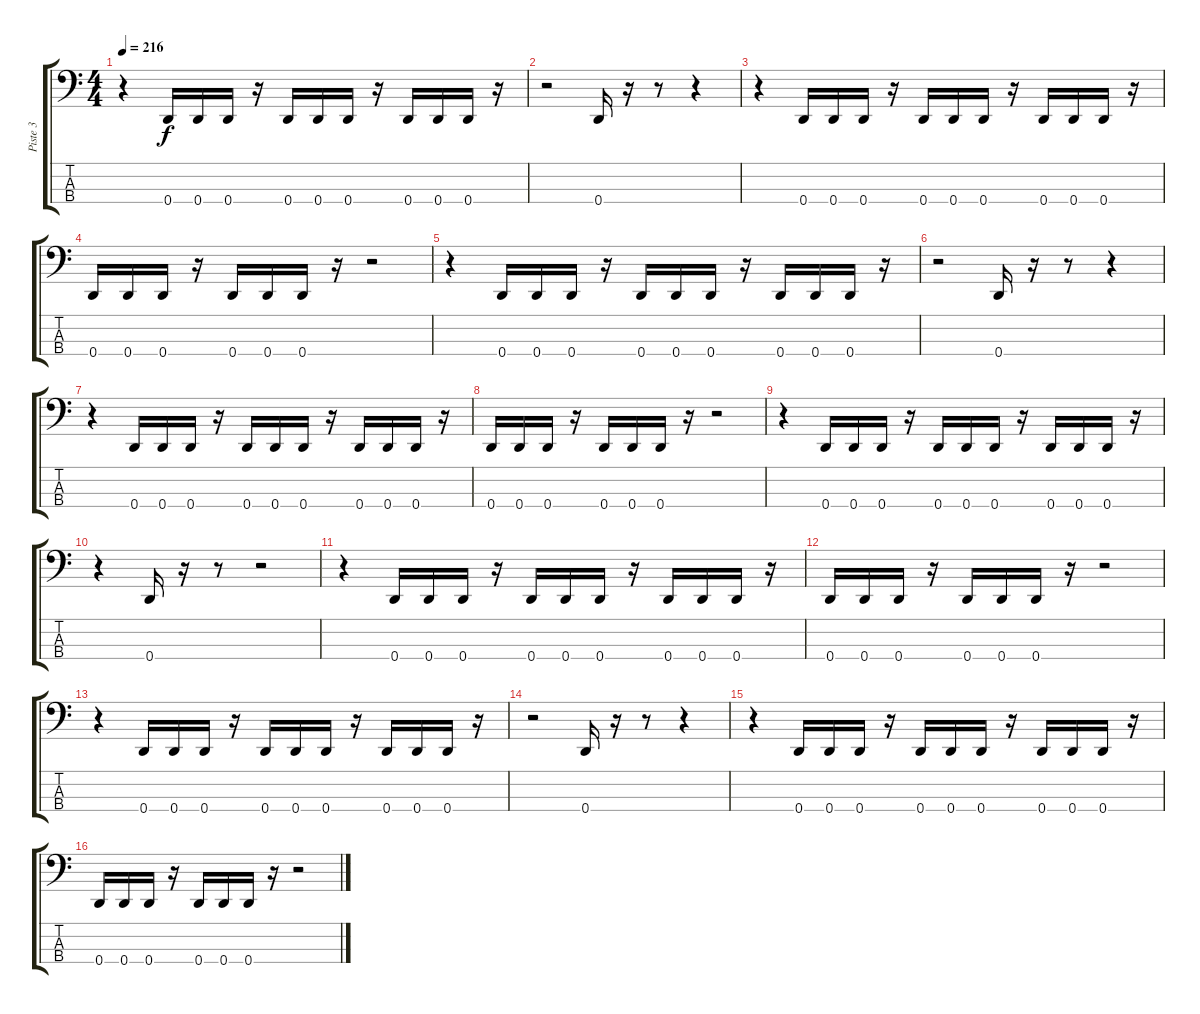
\track ("Piste 3" "Piste 3") {instrument electricbassfinger}
\staff {score tabs}
\tuning (F2 C2 G1 D1) {hide}
\ts (4 4)
\tempo 216
\clef f4
\ks c
r.4{dy f} 0.4.16 0.4.16 0.4.16 r.16 0.4.16 0.4.16 0.4.16 r.16 0.4.16 0.4.16 0.4.16 r.16 |
r.2 0.4.16 r.16 r.8 r.4 |
r.4 0.4.16 0.4.16 0.4.16 r.16 0.4.16 0.4.16 0.4.16 r.16 0.4.16 0.4.16 0.4.16 r.16 |
0.4.16 0.4.16 0.4.16 r.16 0.4.16 0.4.16 0.4.16 r.16 r.2 |
r.4 0.4.16 0.4.16 0.4.16 r.16 0.4.16 0.4.16 0.4.16 r.16 0.4.16 0.4.16 0.4.16 r.16 |
r.2 0.4.16 r.16 r.8 r.4 |
r.4 0.4.16 0.4.16 0.4.16 r.16 0.4.16 0.4.16 0.4.16 r.16 0.4.16 0.4.16 0.4.16 r.16 |
0.4.16 0.4.16 0.4.16 r.16 0.4.16 0.4.16 0.4.16 r.16 r.2 |
r.4 0.4.16 0.4.16 0.4.16 r.16 0.4.16 0.4.16 0.4.16 r.16 0.4.16 0.4.16 0.4.16 r.16 |
r.4 0.4.16 r.16 r.8 r.2 |
r.4 0.4.16 0.4.16 0.4.16 r.16 0.4.16 0.4.16 0.4.16 r.16 0.4.16 0.4.16 0.4.16 r.16 |
0.4.16 0.4.16 0.4.16 r.16 0.4.16 0.4.16 0.4.16 r.16 r.2 |
r.4 0.4.16 0.4.16 0.4.16 r.16 0.4.16 0.4.16 0.4.16 r.16 0.4.16 0.4.16 0.4.16 r.16 |
r.2 0.4.16 r.16 r.8 r.4 |
r.4 0.4.16 0.4.16 0.4.16 r.16 0.4.16 0.4.16 0.4.16 r.16 0.4.16 0.4.16 0.4.16 r.16 |
0.4.16 0.4.16 0.4.16 r.16 0.4.16 0.4.16 0.4.16 r.16 r.2
